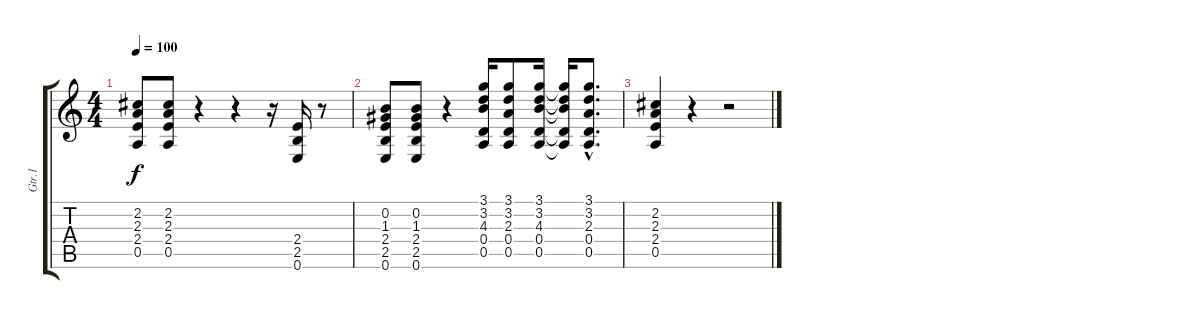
\track ("Gtr.1" "Gtr.1") {instrument overdrivenguitar}
\staff {score tabs}
\tuning (E4 B3 G3 D3 A2 E2) {hide}
\ts (4 4)
\tempo 100
\clef g2
\ks c
(2.2 2.3 2.4 0.5).8{dy f} (2.2 2.3 2.4 0.5).8 r.4 r.4 r.16 (2.4 2.5 0.6).16 r.8 |
(0.2 1.3 2.4 2.5 0.6).8 (0.2 1.3 2.4 2.5 0.6).8 r.4 (3.1 3.2 4.3 0.4 0.5).16 (3.1 3.2 2.3 0.4 0.5).8 (3.1 3.2 4.3 0.4 0.5).16 (3.1{t} 3.2{t} 4.3{t} 0.4{t} 0.5{t}).16 (3.1{hac} 3.2{hac} 2.3{hac} 0.4{hac} 0.5{hac}).8{d} |
(2.2 2.3 2.4 0.5).4 r.4 r.2
